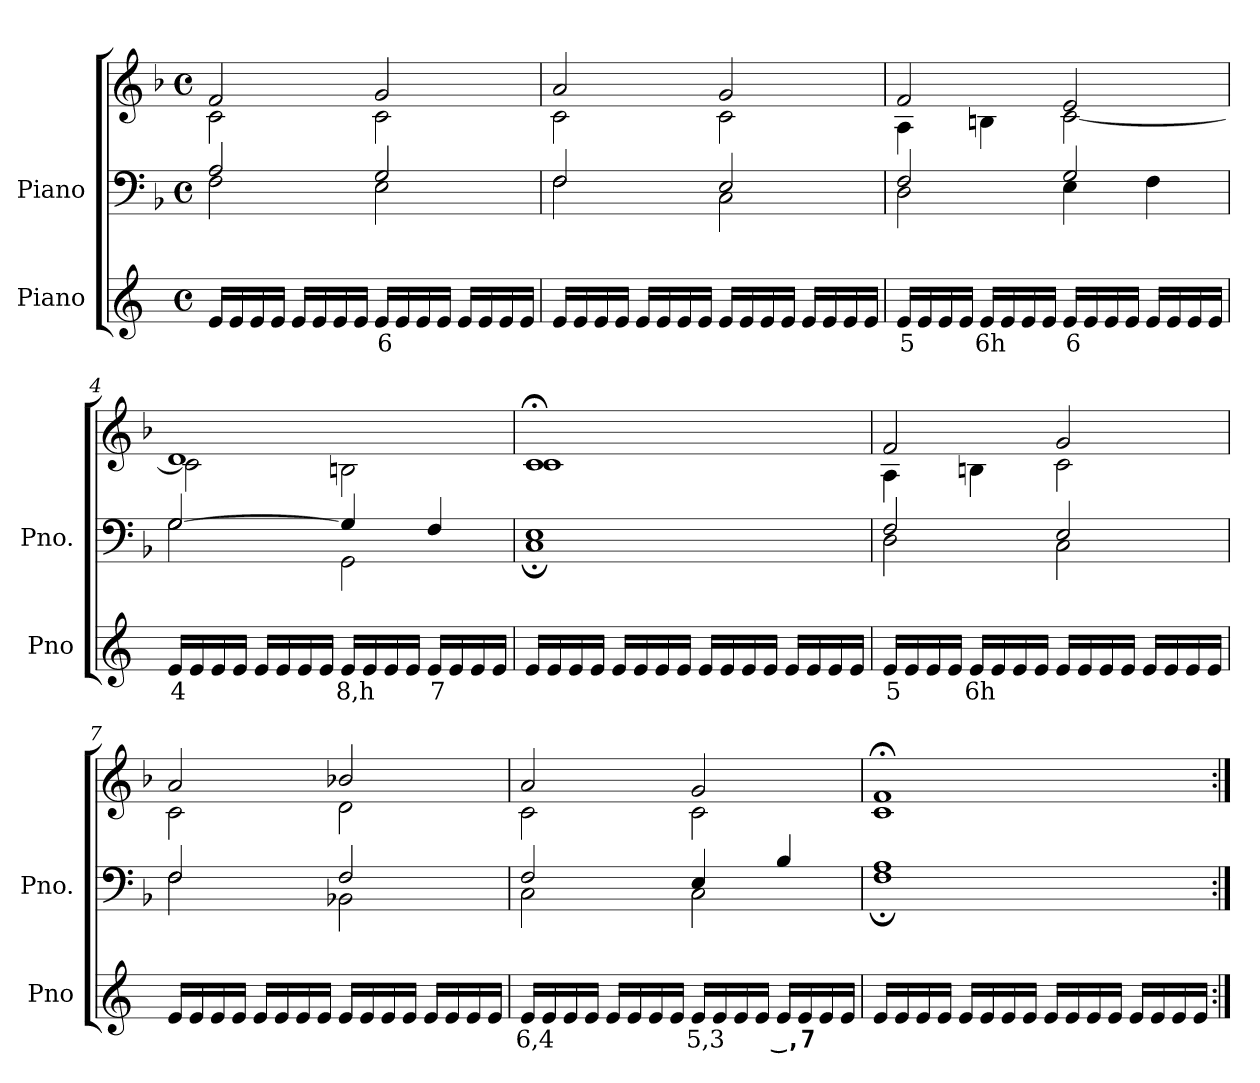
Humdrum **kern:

**kern	**text	**kern	**kern
*part2	*part2	*part1	*part1
*staff3	*staff3	*staff2	*staff1
*I"Piano	*	*I"Piano	*
*I'Pno	*	*I'Pno.	*
*clefG2	*	*clefF4	*clefG2
*k[]	*	*k[b-]	*k[b-]
*M4/4	*	*M4/4	*M4/4
*met(c)	*	*met(c)	*met(c)
=1	=1	=1	=1
*	*	*^	*^
16e/LL	.	2A/	2F\	2f/	2c\
16e/	.	.	.	.	.
16e/	.	.	.	.	.
16e/JJ	.	.	.	.	.
16e/LL	.	.	.	.	.
16e/	.	.	.	.	.
16e/	.	.	.	.	.
16e/JJ	.	.	.	.	.
!	!LO:LY:b	!	!	!	!
16e/LL	6	2G/	2E\	2g/	2c\
16e/	.	.	.	.	.
16e/	.	.	.	.	.
16e/JJ	.	.	.	.	.
16e/LL	.	.	.	.	.
16e/	.	.	.	.	.
16e/	.	.	.	.	.
16e/JJ	.	.	.	.	.
=2	=2	=2	=2	=2	=2
16e/LL	.	2F/	2F\	2a/	2c\
16e/	.	.	.	.	.
16e/	.	.	.	.	.
16e/JJ	.	.	.	.	.
16e/LL	.	.	.	.	.
16e/	.	.	.	.	.
16e/	.	.	.	.	.
16e/JJ	.	.	.	.	.
16e/LL	.	2E/	2C\	2g/	2c\
16e/	.	.	.	.	.
16e/	.	.	.	.	.
16e/JJ	.	.	.	.	.
16e/LL	.	.	.	.	.
16e/	.	.	.	.	.
16e/	.	.	.	.	.
16e/JJ	.	.	.	.	.
=3	=3	=3	=3	=3	=3
!	!LO:LY:b	!	!	!	!
16e/LL	5	2F/	2D\	2f/	4A\
16e/	.	.	.	.	.
16e/	.	.	.	.	.
16e/JJ	.	.	.	.	.
!	!LO:LY:b	!	!	!	!
16e/LL	6h	.	.	.	4Bn\
16e/	.	.	.	.	.
16e/	.	.	.	.	.
16e/JJ	.	.	.	.	.
!	!LO:LY:b	!	!	!	!
16e/LL	6	2G/	4E\	2e/	[2c\
16e/	.	.	.	.	.
16e/	.	.	.	.	.
16e/JJ	.	.	.	.	.
!	!LO:LY:b	!	!	!	!
16e/LL	_	.	4F\	.	.
16e/	.	.	.	.	.
16e/	.	.	.	.	.
16e/JJ	.	.	.	.	.
=4	=4	=4	=4	=4	=4
!	!LO:LY:b	!	!	!	!
16e/LL	4	[2G/	2G\	1d	2c\]
16e/	.	.	.	.	.
16e/	.	.	.	.	.
16e/JJ	.	.	.	.	.
16e/LL	.	.	.	.	.
16e/	.	.	.	.	.
16e/	.	.	.	.	.
16e/JJ	.	.	.	.	.
!	!LO:LY:b	!	!	!	!
16e/LL	8,h	4G/]	2GG\	.	2Bn\
16e/	.	.	.	.	.
16e/	.	.	.	.	.
16e/JJ	.	.	.	.	.
!	!LO:LY:b	!	!	!	!
16e/LL	7	4F/	.	.	.
16e/	.	.	.	.	.
16e/	.	.	.	.	.
16e/JJ	.	.	.	.	.
=5	=5	=5	=5	=5	=5
16e/LL	.	1E	1C;	1c;<	1c
16e/	.	.	.	.	.
16e/	.	.	.	.	.
16e/JJ	.	.	.	.	.
16e/LL	.	.	.	.	.
16e/	.	.	.	.	.
16e/	.	.	.	.	.
16e/JJ	.	.	.	.	.
16e/LL	.	.	.	.	.
16e/	.	.	.	.	.
16e/	.	.	.	.	.
16e/JJ	.	.	.	.	.
16e/LL	.	.	.	.	.
16e/	.	.	.	.	.
16e/	.	.	.	.	.
16e/JJ	.	.	.	.	.
=6	=6	=6	=6	=6	=6
!	!LO:LY:b	!	!	!	!
16e/LL	5	2F/	2D\	2f/	4A\
16e/	.	.	.	.	.
16e/	.	.	.	.	.
16e/JJ	.	.	.	.	.
!	!LO:LY:b	!	!	!	!
16e/LL	6h	.	.	.	4Bn\
16e/	.	.	.	.	.
16e/	.	.	.	.	.
16e/JJ	.	.	.	.	.
16e/LL	.	2E/	2C\	2g/	2c\
16e/	.	.	.	.	.
16e/	.	.	.	.	.
16e/JJ	.	.	.	.	.
16e/LL	.	.	.	.	.
16e/	.	.	.	.	.
16e/	.	.	.	.	.
16e/JJ	.	.	.	.	.
=7	=7	=7	=7	=7	=7
16e/LL	.	2F/	2F\	2a/	2c\
16e/	.	.	.	.	.
16e/	.	.	.	.	.
16e/JJ	.	.	.	.	.
16e/LL	.	.	.	.	.
16e/	.	.	.	.	.
16e/	.	.	.	.	.
16e/JJ	.	.	.	.	.
16e/LL	.	2F/	2BB-X\	2b-X/	2d\
16e/	.	.	.	.	.
16e/	.	.	.	.	.
16e/JJ	.	.	.	.	.
16e/LL	.	.	.	.	.
16e/	.	.	.	.	.
16e/	.	.	.	.	.
16e/JJ	.	.	.	.	.
=8	=8	=8	=8	=8	=8
!	!LO:LY:b	!	!	!	!
16e/LL	6,4	2F/	2C\	2a/	2c\
16e/	.	.	.	.	.
16e/	.	.	.	.	.
16e/JJ	.	.	.	.	.
16e/LL	.	.	.	.	.
16e/	.	.	.	.	.
16e/	.	.	.	.	.
16e/JJ	.	.	.	.	.
!	!LO:LY:b	!	!	!	!
16e/LL	5,3	4E/	2C\	2g/	2c\
16e/	.	.	.	.	.
16e/	.	.	.	.	.
16e/JJ	.	.	.	.	.
!	!LO:LY:b	!	!	!	!
16e/LL	_,7	4B-/	.	.	.
16e/	.	.	.	.	.
16e/	.	.	.	.	.
16e/JJ	.	.	.	.	.
=9	=9	=9	=9	=9	=9
16e/LL	.	1A	1F;	1f;<	1c
16e/	.	.	.	.	.
16e/	.	.	.	.	.
16e/JJ	.	.	.	.	.
16e/LL	.	.	.	.	.
16e/	.	.	.	.	.
16e/	.	.	.	.	.
16e/JJ	.	.	.	.	.
16e/LL	.	.	.	.	.
16e/	.	.	.	.	.
16e/	.	.	.	.	.
16e/JJ	.	.	.	.	.
16e/LL	.	.	.	.	.
16e/	.	.	.	.	.
16e/	.	.	.	.	.
16e/JJ	.	.	.	.	.
*	*	*v	*v	*	*
*	*	*	*v	*v
=:|!	=:|!	=:|!	=:|!
*-	*-	*-	*-
